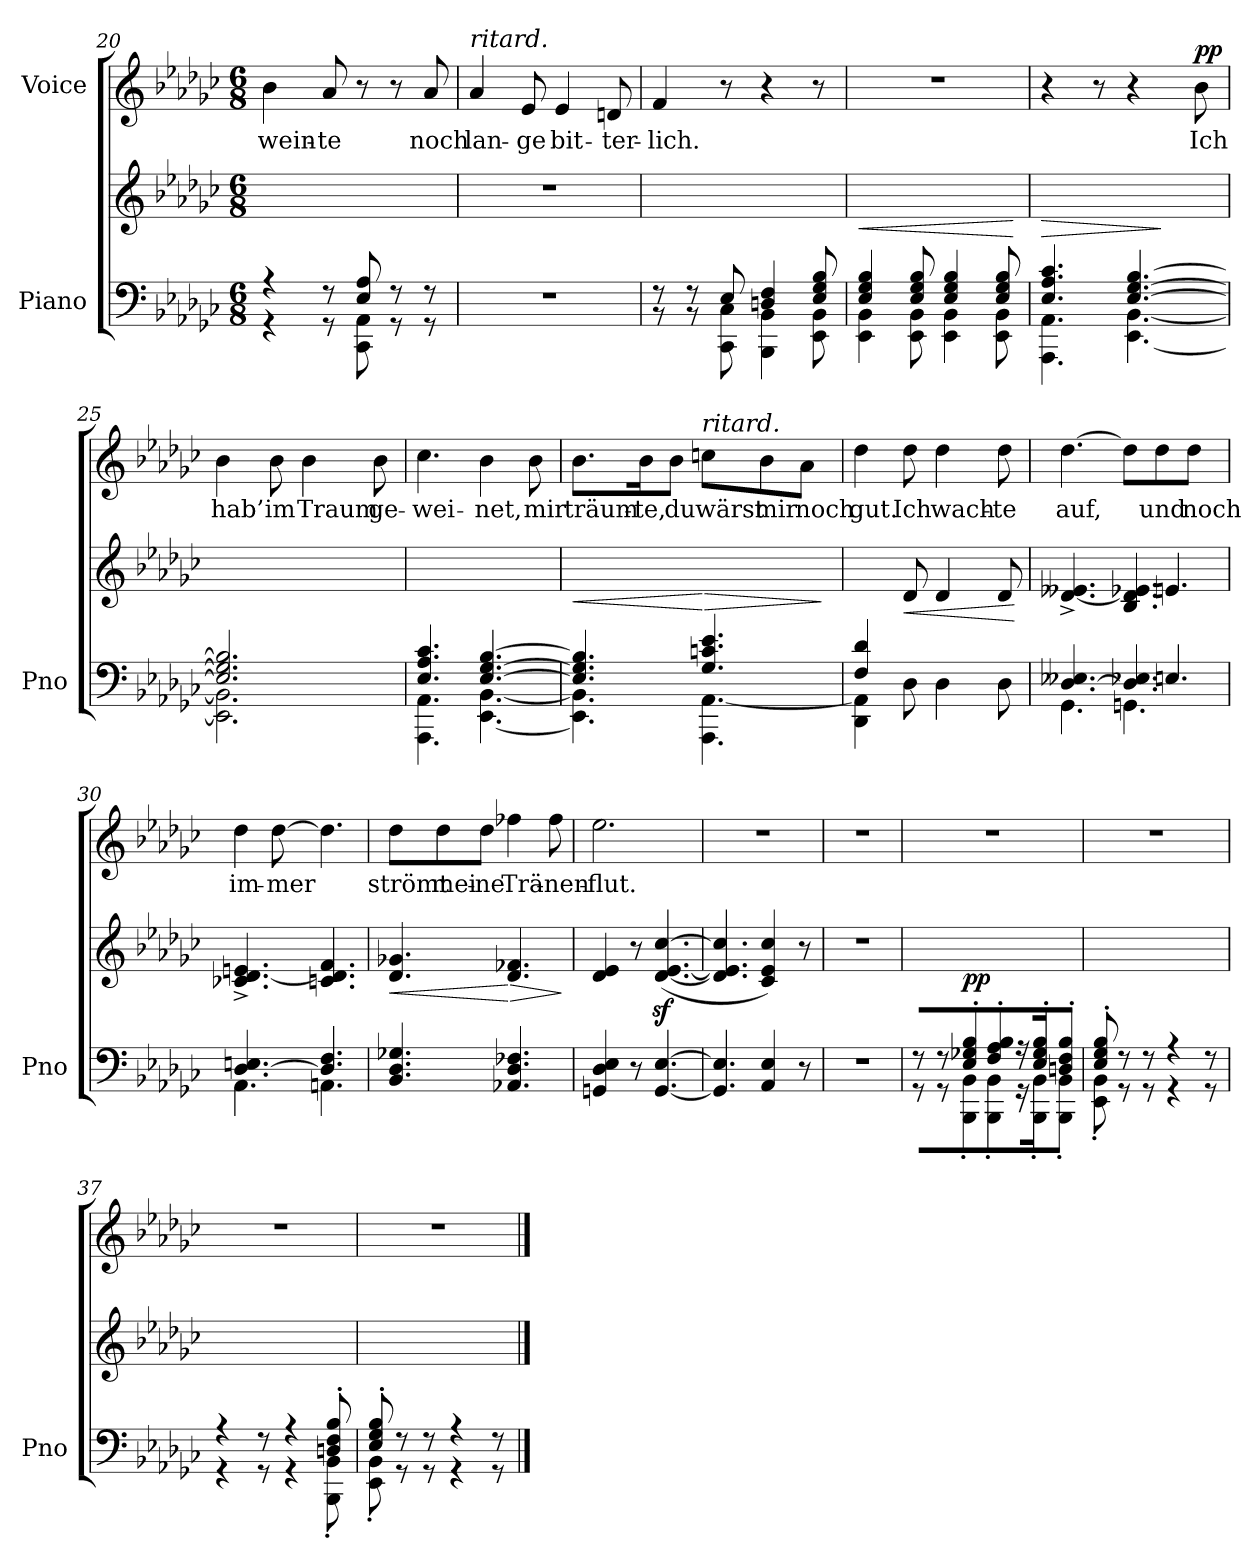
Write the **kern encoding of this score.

**kern	**kern	**dynam	**kern	**text	**dynam
*part2	*part2	*part2	*part1	*part1	*part1
*staff3	*staff2	*staff2/3	*staff1	*staff1	*staff1
*I"Piano	*	*	*I"Voice	*	*
*I'Pno	*	*	*	*	*
*clefF4	*clefG2	*	*clefG2	*	*
*k[b-e-a-d-g-c-]	*k[b-e-a-d-g-c-]	*	*k[b-e-a-d-g-c-]	*	*
*M6/8	*M6/8	*	*M6/8	*	*
=20	=20	=20	=20	=20	=20
*^	*	*	*	*	*
4r	4r	2.ryy	.	4b-\	wein-	.
8r	8r	.	.	8a-/	-te	.
8E-/ 8A-/	8CC-\ 8AA-\	.	.	8r	.	.
8r	8r	.	.	8r	.	.
8r	8r	.	.	8a-/	noch	.
=21	=21	=21	=21	=21	=21	=21
!	!	!	!	!LO:TX:a:i:t=ritard.	!	!
*v	*v	*	*	*	*	*
2.r	2.r	.	4a-/	lan-	.
.	.	.	8e-/	-ge	.
.	.	.	4e-/	bit-	.
.	.	.	8dn/	-ter-	.
=22	=22	=22	=22	=22	=22
*^	*	*	*	*	*
8r	8r	2.ryy	.	4f/	-lich.	.
8r	8r	.	.	.	.	.
8E-/	8CC-\ 8C-\	.	.	8r	.	.
4Dn/ 4F/	4BBB-\ 4BB-\	.	.	4r	.	.
8E-/ 8G-/ 8B-/	8EE-\ 8BB-\	.	.	8r	.	.
=23	=23	=23	=23	=23	=23	=23
!	!	!	!LO:HP:b	!	!	!
4E-/ 4G-/ 4B-/	4EE-\ 4BB-\	2.ryy	<	2.r	.	.
8E-/ 8G-/ 8B-/	8EE-\ 8BB-\	.	.	.	.	.
4E-/ 4G-/ 4B-/	4EE-\ 4BB-\	.	.	.	.	.
8E-/ 8G-/ 8B-/	8EE-\ 8BB-\	.	.	.	.	.
*v	*v	*	*	*	*	*
.	.	[	.	.	.
=24	=24	=24	=24	=24	=24
*^	*	*	*	*	*
!	!	!	!LO:HP:b	!	!	!
4.E-/ 4.A-/ 4.c-/	4.AAA-\ 4.AA-\	2ryy	>	4r	.	.
.	.	.	.	8r	.	.
[4.E-/ [4.G-/ [4.B-/	[4.EE-\ [4.BB-\	.	.	4r	.	.
.	.	4ryy	]	.	.	.
!	!	!	!	!	!	!LO:DY:a
.	.	.	.	8b-\	Ich	pp
=25	=25	=25	=25	=25	=25	=25
2.E-/] 2.G-/] 2.B-/]	2.EE-\] 2.BB-\]	2.ryy	.	4b-\	hab’	.
.	.	.	.	8b-\	im	.
.	.	.	.	4b-\	Traum	.
.	.	.	.	8b-\	ge-	.
=26	=26	=26	=26	=26	=26	=26
4.E-/ 4.A-/ 4.c-/	4.AAA-\ 4.AA-\	2.ryy	.	4.cc-\	-wei-	.
[4.E-/ [4.G-/ [4.B-/	[4.EE-\ [4.BB-\	.	.	4b-\	-net,	.
.	.	.	.	8b-\	mir	.
=27	=27	=27	=27	=27	=27	=27
!	!	!	!LO:HP:b	!	!	!
4.E-/] 4.G-/] 4.B-/]	4.EE-\] 4.BB-\]	4.ryy	<	8.b-\L	träum-	.
.	.	.	.	16b-\K	-te,	.
.	.	.	.	8b-\J	du	.
!	!	!	!	!LO:TX:a:i:t=ritard.	!	!
!	!	!	!LO:HP:n=1:b	!	!	!
4.G-/ 4.cn/ 4.e-/	4.AAA-\ [4.AA-\	4.ryy	[ >	8ccn\L	wärst	.
.	.	.	.	8b-\	mir	.
.	.	.	.	8a-\J	noch	.
*v	*v	*	*	*	*	*
.	.	]	.	.	.
=28	=28	=28	=28	=28	=28
*^	*	*	*	*	*
4F/ 4d-/	4DD-\ 4AA-\]	4ryy	.	4dd-\	gut.	.
!	!	!	!LO:HP:b	!	!	!
2ryy	8D-\	8d-/	<	8dd-\	Ich	.
.	4D-\	4d-/	.	4dd-\	wach-	.
.	8D-\	8d-/	.	8dd-\	-te	.
*v	*v	*	*	*	*	*
.	.	[	.	.	.
=29	=29	=29	=29	=29	=29
*^	*^	*	*	*	*
*	*^	*	*	*	*	*	*
[<4.D-/ 4.E--X/	4.GG-\	4.ryy	[<4.d-/^< 4.e--X/^<	4.ryy	.	[4.dd-\	auf,	.
4.D-/] 4.E-X/	4.GGn\	4.En/	4.B-/ 4.d-/] 4.e-X/	4.en/	.	8dd-\L]	.	.
.	.	.	.	.	.	8dd-\	und	.
.	.	.	.	.	.	8dd-\J	noch	.
*	*v	*v	*	*	*	*	*	*
*	*	*v	*v	*	*	*	*
=30	=30	=30	=30	=30	=30	=30
[<4.D-/ 4.En/	4.AA-\	4.c-X/^ [<4.d-/^ 4.en/^	.	4dd-\	im-	.
.	.	.	.	[8dd-\	-mer	.
4.D-/] 4.F/	4.AAn\	4.cn/ 4.d-/] 4.f/	.	4.dd-\]	.	.
=31	=31	=31	=31	=31	=31	=31
!	!	!	!LO:HP:b	!	!	!
*v	*v	*	*	*	*	*
4.BB-/ 4.D-/ 4.G-X/	4.d-/ 4.g-X/	<	8dd-\L	strömt	.
.	.	.	8dd-\	mei-	.
.	.	.	8dd-\J	-ne	.
!	!	!LO:HP:n=1:b	!	!	!
4.AA-X/ 4.D-/ 4.F-X/	4.d-/ 4.f-X/	[ >	4ff-X\	Trä-	.
.	.	.	8ff-\	-nen-	.
.	.	]	.	.	.
=32	=32	=32	=32	=32	=32
4GGn/ 4D-/ 4E-/	4d-/ 4e-/	.	2.ee-\	-flut.	.
8r	8r	.	.	.	.
[4.GG/ [4.E-/	(>[4.d-/z< [4.e-/z< [4.cc-/z<	.	.	.	.
=33	=33	=33	=33	=33	=33
4.GG/] 4.E-/]	4.d-/] 4.e-/] 4.cc-/]	.	2.r	.	.
4AA-/ 4E-/	4c-/ 4e-/ 4cc-/)	.	.	.	.
8r	8r	.	.	.	.
=34	=34	=34	=34	=34	=34
2.r	2.r	.	2.r	.	.
=35	=35	=35	=35	=35	=35
*^	*	*	*	*	*
8r	8r	4ryy	.	2.r	.	.
8r	8r	.	.	.	.	.
!	!	!	!LO:DY:b	!	!	!
8E-/' 8G-X/' 8B-/'	8BBB-\' 8BB-\'	2ryy	pp	.	.	.
8F/' 8A-/' 8B-/'L	8BBB-\' 8BB-\'L	.	.	.	.	.
16r	16r	.	.	.	.	.
16E-/' 16G-/' 16B-/'J	16BBB-\' 16BB-\'J	.	.	.	.	.
8Dn/' 8F/' 8B-/'J	8BBB-\' 8BB-\'J	.	.	.	.	.
=36	=36	=36	=36	=36	=36	=36
8E-/' 8G-/' 8B-/'	8EE-\' 8BB-\'	2.ryy	.	2.r	.	.
8r	8r	.	.	.	.	.
8r	8r	.	.	.	.	.
4r	4r	.	.	.	.	.
8r	8r	.	.	.	.	.
=37	=37	=37	=37	=37	=37	=37
4r	4r	2.ryy	.	2.r	.	.
8r	8r	.	.	.	.	.
4r	4r	.	.	.	.	.
8Dn/' 8F/' 8B-/'	8BBB-\' 8BB-\'	.	.	.	.	.
=38	=38	=38	=38	=38	=38	=38
8E-/' 8G-/' 8B-/'	8EE-\' 8BB-\'	2.ryy	.	2.r	.	.
8r	8r	.	.	.	.	.
8r	8r	.	.	.	.	.
4r	4r	.	.	.	.	.
8r	8r	.	.	.	.	.
*v	*v	*	*	*	*	*
==	==	==	==	==	==
*-	*-	*-	*-	*-	*-
